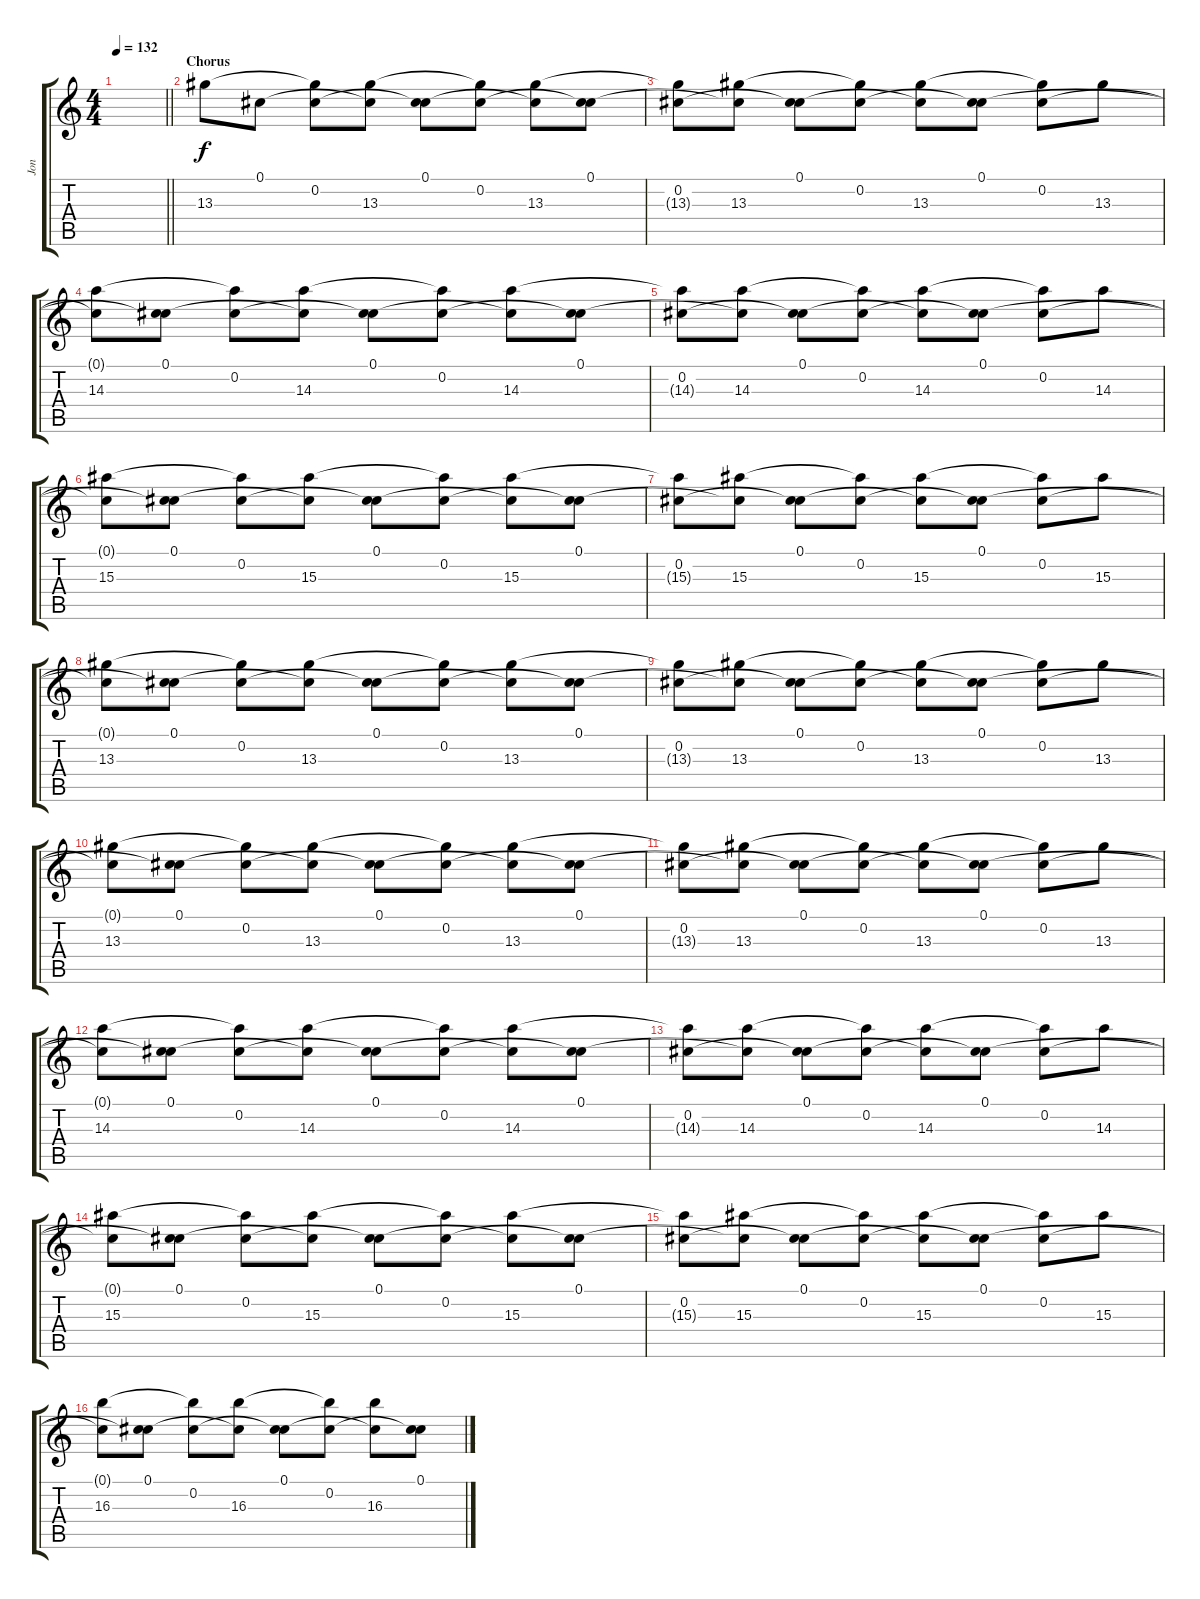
\track ("Jon" "Jon") {instrument stringensemble1}
\staff {score tabs}
\tuning (Db5 Db5 G4 D4 A3 E3) {hide}
\ts (4 4)
\tempo 132
\clef g2
\barLineRight lightlight
\ks c
|
\section ("" "Chorus")
13.3.8 0.1.8 (0.2 13.3{t}).8 (0.1{t} 13.3).8 (0.1 0.2{t}).8 (0.2 13.3{t}).8 (0.1{t} 13.3).8 (0.1 0.2{t}).8 |
(0.2 13.3{t}).8 (0.1{t} 13.3).8 (0.1 0.2{t}).8 (0.2 13.3{t}).8 (0.1{t} 13.3).8 (0.1 0.2{t}).8 (0.2 13.3{t}).8 13.3.8 |
(0.1{t} 14.3).8 (0.1 0.2{t}).8 (0.2 14.3{t}).8 (0.1{t} 14.3).8 (0.1 0.2{t}).8 (0.2 14.3{t}).8 (0.1{t} 14.3).8 (0.1 0.2{t}).8 |
(0.2 14.3{t}).8 (0.1{t} 14.3).8 (0.1 0.2{t}).8 (0.2 14.3{t}).8 (0.1{t} 14.3).8 (0.1 0.2{t}).8 (0.2 14.3{t}).8 14.3.8 |
(0.1{t} 15.3).8 (0.1 0.2{t}).8 (0.2 15.3{t}).8 (0.1{t} 15.3).8 (0.1 0.2{t}).8 (0.2 15.3{t}).8 (0.1{t} 15.3).8 (0.1 0.2{t}).8 |
(0.2 15.3{t}).8 (0.1{t} 15.3).8 (0.1 0.2{t}).8 (0.2 15.3{t}).8 (0.1{t} 15.3).8 (0.1 0.2{t}).8 (0.2 15.3{t}).8 15.3.8 |
(0.1{t} 13.3).8 (0.1 0.2{t}).8 (0.2 13.3{t}).8 (0.1{t} 13.3).8 (0.1 0.2{t}).8 (0.2 13.3{t}).8 (0.1{t} 13.3).8 (0.1 0.2{t}).8 |
(0.2 13.3{t}).8 (0.1{t} 13.3).8 (0.1 0.2{t}).8 (0.2 13.3{t}).8 (0.1{t} 13.3).8 (0.1 0.2{t}).8 (0.2 13.3{t}).8 13.3.8 |
(0.1{t} 13.3).8 (0.1 0.2{t}).8 (0.2 13.3{t}).8 (0.1{t} 13.3).8 (0.1 0.2{t}).8 (0.2 13.3{t}).8 (0.1{t} 13.3).8 (0.1 0.2{t}).8 |
(0.2 13.3{t}).8 (0.1{t} 13.3).8 (0.1 0.2{t}).8 (0.2 13.3{t}).8 (0.1{t} 13.3).8 (0.1 0.2{t}).8 (0.2 13.3{t}).8 13.3.8 |
(0.1{t} 14.3).8 (0.1 0.2{t}).8 (0.2 14.3{t}).8 (0.1{t} 14.3).8 (0.1 0.2{t}).8 (0.2 14.3{t}).8 (0.1{t} 14.3).8 (0.1 0.2{t}).8 |
(0.2 14.3{t}).8 (0.1{t} 14.3).8 (0.1 0.2{t}).8 (0.2 14.3{t}).8 (0.1{t} 14.3).8 (0.1 0.2{t}).8 (0.2 14.3{t}).8 14.3.8 |
(0.1{t} 15.3).8 (0.1 0.2{t}).8 (0.2 15.3{t}).8 (0.1{t} 15.3).8 (0.1 0.2{t}).8 (0.2 15.3{t}).8 (0.1{t} 15.3).8 (0.1 0.2{t}).8 |
(0.2 15.3{t}).8 (0.1{t} 15.3).8 (0.1 0.2{t}).8 (0.2 15.3{t}).8 (0.1{t} 15.3).8 (0.1 0.2{t}).8 (0.2 15.3{t}).8 15.3.8 |
(0.1{t} 16.3).8 (0.1 0.2{t}).8 (0.2 16.3{t}).8 (0.1{t} 16.3).8 (0.1 0.2{t}).8 (0.2 16.3{t}).8 (0.1{t} 16.3).8 (0.1 0.2{t}).8
